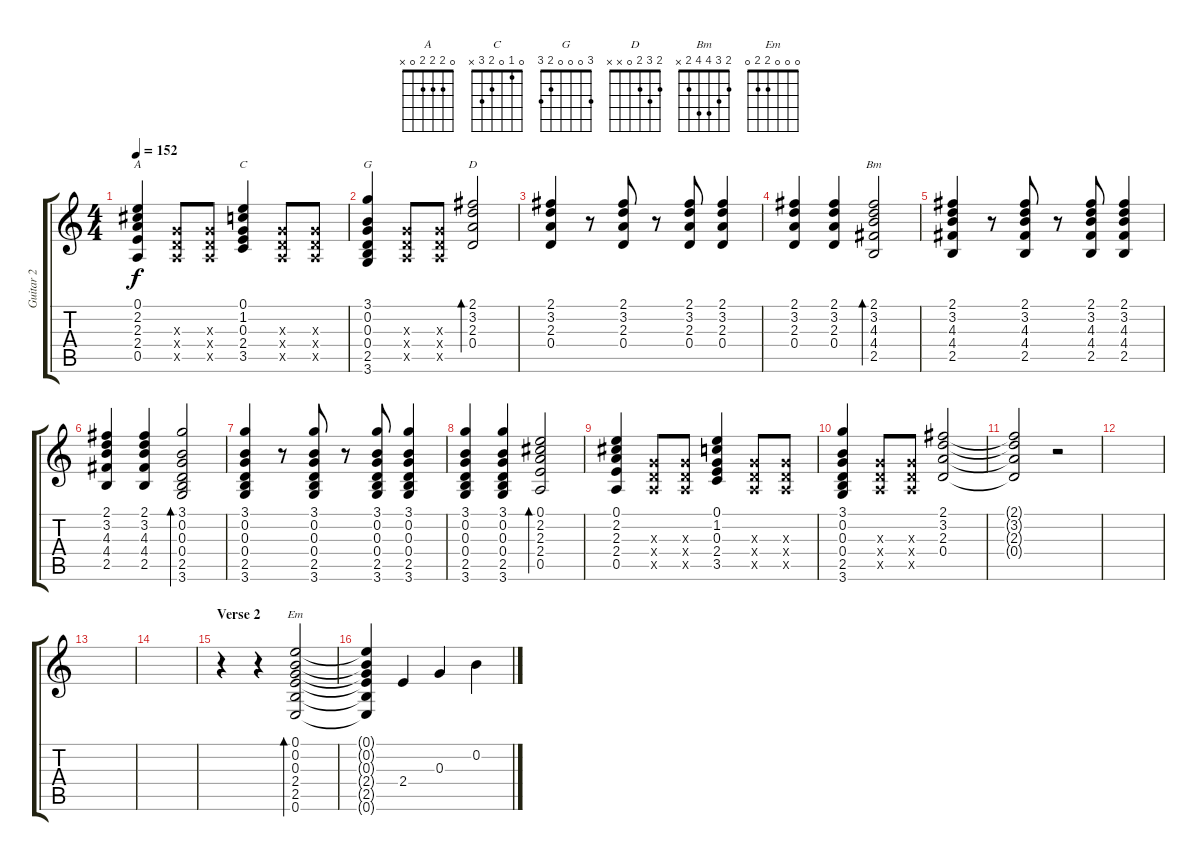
\track ("Guitar 2" "Guitar 2") {instrument electricguitarclean}
\staff {score tabs}
\tuning (E4 B3 G3 D3 A2 E2) {hide}
\chord ("A" 0 2 2 2 0 x)
\chord ("C" 0 1 0 2 3 x)
\chord ("G" 3 0 0 0 2 3)
\chord ("D" 2 3 2 0 x x)
\chord ("Bm" 2 3 4 4 2 x)
\chord ("Em" 0 0 0 2 2 0)
\ts (4 4)
\tempo 152
\clef g2
\ks c
(0.1 2.2 2.3 2.4 0.5).4{ch "A" dy f} (0.3{x} 0.4{x} 0.5{x}).8 (0.3{x} 0.4{x} 0.5{x}).8 (0.1 1.2 0.3 2.4 3.5).4{ch "C"} (0.3{x} 0.4{x} 0.5{x}).8 (0.3{x} 0.4{x} 0.5{x}).8 |
(3.1 0.2 0.3 0.4 2.5 3.6).4{ch "G"} (0.3{x} 0.4{x} 0.5{x}).8 (0.3{x} 0.4{x} 0.5{x}).8 (2.1 3.2 2.3 0.4).2{bd 240 ch "D"} |
(2.1 3.2 2.3 0.4).4 r.8 (2.1 3.2 2.3 0.4).8 r.8 (2.1 3.2 2.3 0.4).8 (2.1 3.2 2.3 0.4).4 |
(2.1 3.2 2.3 0.4).4 (2.1 3.2 2.3 0.4).4 (2.1 3.2 4.3 4.4 2.5).2{bd 240 ch "Bm"} |
(2.1 3.2 4.3 4.4 2.5).4 r.8 (2.1 3.2 4.3 4.4 2.5).8 r.8 (2.1 3.2 4.3 4.4 2.5).8 (2.1 3.2 4.3 4.4 2.5).4 |
(2.1 3.2 4.3 4.4 2.5).4 (2.1 3.2 4.3 4.4 2.5).4 (3.1 0.2 0.3 0.4 2.5 3.6).2{bd 240} |
(3.1 0.2 0.3 0.4 2.5 3.6).4 r.8 (3.1 0.2 0.3 0.4 2.5 3.6).8 r.8 (3.1 0.2 0.3 0.4 2.5 3.6).8 (3.1 0.2 0.3 0.4 2.5 3.6).4 |
(3.1 0.2 0.3 0.4 2.5 3.6).4 (3.1 0.2 0.3 0.4 2.5 3.6).4 (0.1 2.2 2.3 2.4 0.5).2{bd 240} |
(0.1 2.2 2.3 2.4 0.5).4 (0.3{x} 0.4{x} 0.5{x}).8 (0.3{x} 0.4{x} 0.5{x}).8 (0.1 1.2 0.3 2.4 3.5).4 (0.3{x} 0.4{x} 0.5{x}).8 (0.3{x} 0.4{x} 0.5{x}).8 |
(3.1 0.2 0.3 0.4 2.5 3.6).4 (0.3{x} 0.4{x} 0.5{x}).8 (0.3{x} 0.4{x} 0.5{x}).8 (2.1 3.2 2.3 0.4).2 |
(2.1{t} 3.2{t} 2.3{t} 0.4{t}).2 r.2 |
|
|
|
\section ("" "Verse 2")
r.4 r.4 (0.1 0.2 0.3 2.4 2.5 0.6).2{bd 240 ch "Em"} |
(0.1{t} 0.2{t} 0.3{t} 2.4{t} 2.5{t} 0.6{t}).4 2.4.4 0.3.4 0.2.4
